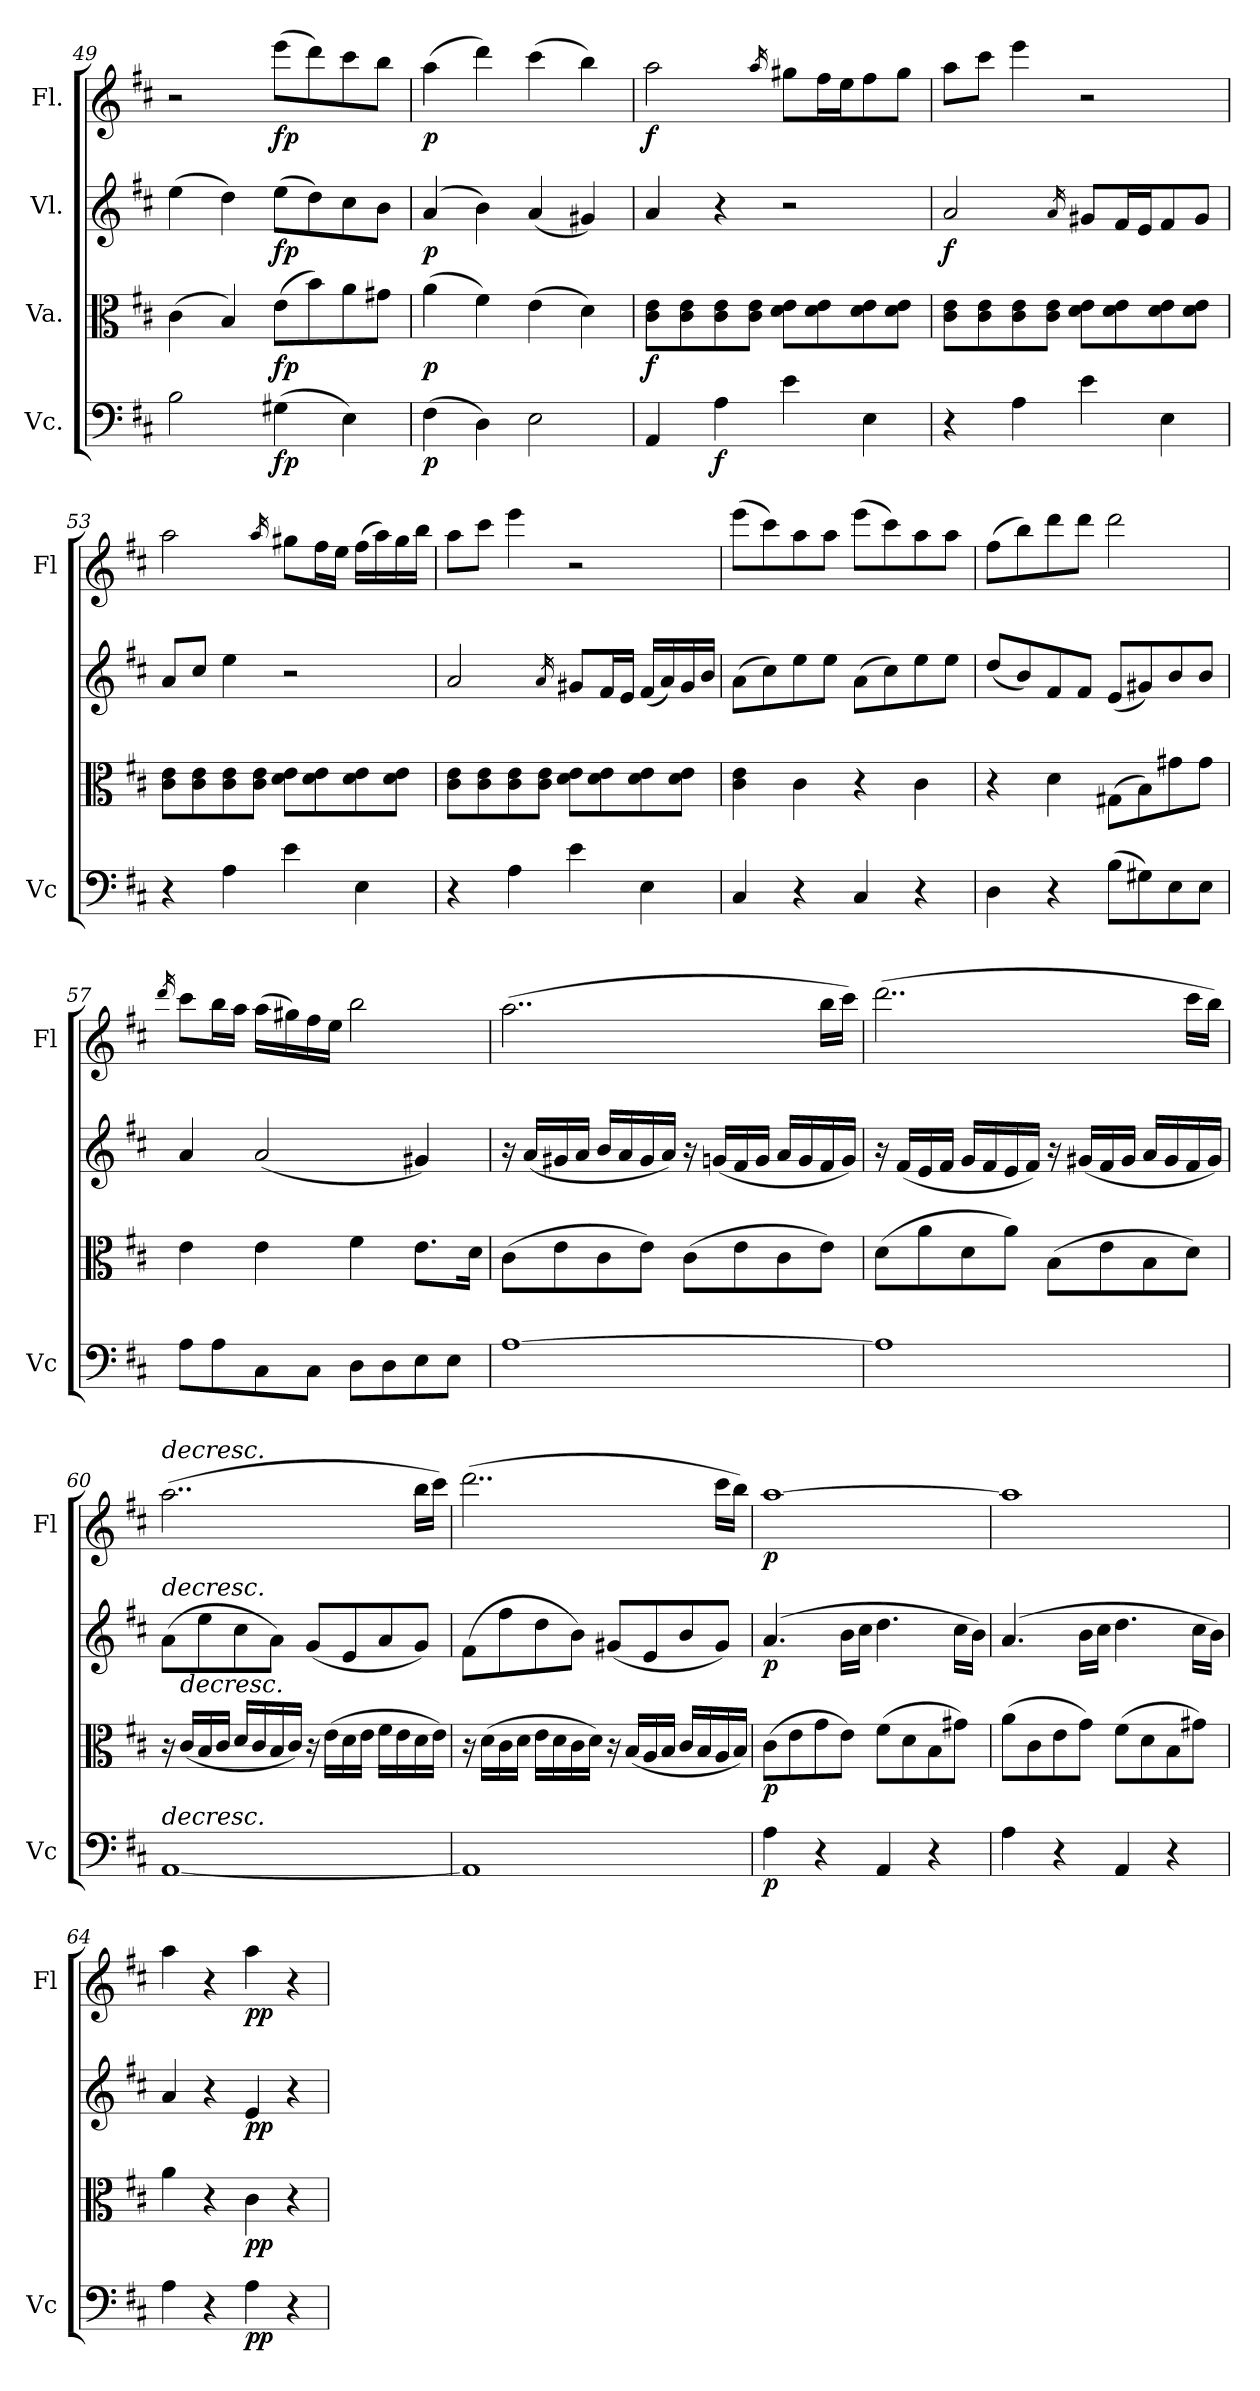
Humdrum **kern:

**kern	**dynam	**kern	**dynam	**kern	**dynam	**kern	**dynam
*part4	*part4	*part3	*part3	*part2	*part2	*part1	*part1
*staff4	*staff4	*staff3	*staff3	*staff2	*staff2	*staff1	*staff1
*I"Vc.	*	*I"Va.	*	*I"Vl.	*	*I"Fl.	*
*I'Vc	*	*	*	*	*	*I'Fl	*
*clefF4	*	*clefC3	*	*clefG2	*	*clefG2	*
*k[f#c#]	*	*k[f#c#]	*	*k[f#c#]	*	*k[f#c#]	*
=49	=49	=49	=49	=49	=49	=49	=49
2B\	.	(>4c#\	.	(>4ee\	.	2r	.
.	.	4B/)	.	4dd\)	.	.	.
!	!LO:DY:b	!	!	!	!	!	!
!	!LO:DY:n=1:b	!	!LO:DY:b	!	!	!	!
!	!	!	!LO:DY:n=1:b	!	!LO:DY:b	!	!
!	!	!	!	!	!LO:DY:n=1:b	!	!LO:DY:b
!	!	!	!	!	!	!	!LO:DY:n=1:b
(>4G#X\	f p	(>8e\L	f p	(>8ee\L	f p	(>8eee\L	f p
.	.	8b\)	.	8dd\)	.	8ddd\)	.
4E\)	.	8a\	.	8cc#\	.	8ccc#\	.
.	.	8g#X\J	.	8b\J	.	8bb\J	.
=50	=50	=50	=50	=50	=50	=50	=50
!	!LO:DY:b	!	!LO:DY:b	!	!LO:DY:b	!	!LO:DY:b
(>4F#\	p	(>4a\	p	(>4a/	p	(>4aa\	p
4D\)	.	4f#\)	.	4b\)	.	4ddd\)	.
2E\	.	(>4e\	.	(<4a/	.	(>4ccc#\	.
.	.	4d\)	.	4g#X/)	.	4bb\)	.
!!LO:PB:g=z
=51	=51	=51	=51	=51	=51	=51	=51
!	!	!	!LO:DY:b	!	!	!	!LO:DY:b
4AA/	.	8c#\ 8e\L	f	4a/	.	2aa\	f
.	.	8c#\ 8e\	.	.	.	.	.
!	!LO:DY:b	!	!	!	!	!	!
4A\	f	8c#\ 8e\	.	4r	.	.	.
.	.	8c#\ 8e\J	.	.	.	.	.
.	.	.	.	.	.	16qaa/	.
4e\	.	8d\ 8e\L	.	2r	.	8gg#X\L	.
.	.	8d\ 8e\	.	.	.	16ff#\L	.
.	.	.	.	.	.	16ee\J	.
4E\	.	8d\ 8e\	.	.	.	8ff#\	.
.	.	8d\ 8e\J	.	.	.	8gg#\J	.
=52	=52	=52	=52	=52	=52	=52	=52
!	!	!	!	!	!LO:DY:b	!	!
4r	.	8c#\ 8e\L	.	2a/	f	8aa\L	.
.	.	8c#\ 8e\	.	.	.	8ccc#\J	.
4A\	.	8c#\ 8e\	.	.	.	4eee\	.
.	.	8c#\ 8e\J	.	.	.	.	.
.	.	.	.	16qa/	.	.	.
4e\	.	8d\ 8e\L	.	8g#X/L	.	2r	.
.	.	8d\ 8e\	.	16f#/L	.	.	.
.	.	.	.	16e/J	.	.	.
4E\	.	8d\ 8e\	.	8f#/	.	.	.
.	.	8d\ 8e\J	.	8g#/J	.	.	.
=53	=53	=53	=53	=53	=53	=53	=53
4r	.	8c#\ 8e\L	.	8a/L	.	2aa\	.
.	.	8c#\ 8e\	.	8cc#/J	.	.	.
4A\	.	8c#\ 8e\	.	4ee\	.	.	.
.	.	8c#\ 8e\J	.	.	.	.	.
.	.	.	.	.	.	16qaa/	.
4e\	.	8d\ 8e\L	.	2r	.	8gg#X\L	.
.	.	8d\ 8e\	.	.	.	16ff#\L	.
.	.	.	.	.	.	16ee\JJ	.
4E\	.	8d\ 8e\	.	.	.	(>16ff#\LL	.
.	.	.	.	.	.	16aa\)	.
.	.	8d\ 8e\J	.	.	.	16gg#\	.
.	.	.	.	.	.	16bb\JJ	.
=54	=54	=54	=54	=54	=54	=54	=54
4r	.	8c#\ 8e\L	.	2a/	.	8aa\L	.
.	.	8c#\ 8e\	.	.	.	8ccc#\J	.
4A\	.	8c#\ 8e\	.	.	.	4eee\	.
.	.	8c#\ 8e\J	.	.	.	.	.
.	.	.	.	16qa/	.	.	.
4e\	.	8d\ 8e\L	.	8g#X/L	.	2r	.
.	.	8d\ 8e\	.	16f#/L	.	.	.
.	.	.	.	16e/JJ	.	.	.
4E\	.	8d\ 8e\	.	(<16f#/LL	.	.	.
.	.	.	.	16a/)	.	.	.
.	.	8d\ 8e\J	.	16g#/	.	.	.
.	.	.	.	16b/JJ	.	.	.
=55	=55	=55	=55	=55	=55	=55	=55
4C#/	.	4c#\ 4e\	.	(>8a\L	.	(>8eee\L	.
.	.	.	.	8cc#\)	.	8ccc#\)	.
4r	.	4c#\	.	8ee\	.	8aa\	.
.	.	.	.	8ee\J	.	8aa\J	.
4C#/	.	4r	.	(>8a\L	.	(>8eee\L	.
.	.	.	.	8cc#\)	.	8ccc#\)	.
4r	.	4c#\	.	8ee\	.	8aa\	.
.	.	.	.	8ee\J	.	8aa\J	.
!!LO:LB:g=z
=56	=56	=56	=56	=56	=56	=56	=56
4D\	.	4r	.	(<8dd/L	.	(>8ff#\L	.
.	.	.	.	8b/)	.	8bb\)	.
4r	.	4d\	.	8f#/	.	8ddd\	.
.	.	.	.	8f#/J	.	8ddd\J	.
(>8B\L	.	(>8G#X\L	.	(<8e/L	.	2ddd\	.
8G#X\)	.	8B\)	.	8g#X/)	.	.	.
8E\	.	8g#X\	.	8b/	.	.	.
8E\J	.	8g#\J	.	8b/J	.	.	.
=57	=57	=57	=57	=57	=57	=57	=57
.	.	.	.	.	.	16qddd/	.
8A\L	.	4e\	.	4a/	.	8ccc#\L	.
8A\	.	.	.	.	.	16bb\L	.
.	.	.	.	.	.	16aa\JJ	.
8C#\	.	4e\	.	(<2a/	.	(>16aa\LL	.
.	.	.	.	.	.	16gg#X\)	.
8C#\J	.	.	.	.	.	16ff#\	.
.	.	.	.	.	.	16ee\JJ	.
8D\L	.	4f#\	.	.	.	2bb\	.
8D\	.	.	.	.	.	.	.
8E\	.	8.e\L	.	4g#X/)	.	.	.
8E\J	.	.	.	.	.	.	.
.	.	16d\Jk	.	.	.	.	.
=58	=58	=58	=58	=58	=58	=58	=58
[1A	.	(>8c#\L	.	16r	.	(>2..aa\	.
.	.	.	.	(<16a/LL	.	.	.
.	.	8e\	.	16g#X/	.	.	.
.	.	.	.	16a/JJ	.	.	.
.	.	8c#\	.	16b/LL	.	.	.
.	.	.	.	16a/	.	.	.
.	.	8e\J)	.	16g#/	.	.	.
.	.	.	.	16a/JJ)	.	.	.
.	.	(>8c#\L	.	16r	.	.	.
.	.	.	.	(<16gn/LL	.	.	.
.	.	8e\	.	16f#/	.	.	.
.	.	.	.	16g/JJ	.	.	.
.	.	8c#\	.	16a/LL	.	.	.
.	.	.	.	16g/	.	.	.
.	.	8e\J)	.	16f#/	.	16bb\LL	.
.	.	.	.	16g/JJ)	.	16ccc#\JJ)	.
=59	=59	=59	=59	=59	=59	=59	=59
1A]	.	(>8d\L	.	16r	.	(>2..ddd\	.
.	.	.	.	(<16f#/LL	.	.	.
.	.	8a\	.	16e/	.	.	.
.	.	.	.	16f#/JJ	.	.	.
.	.	8d\	.	16g/LL	.	.	.
.	.	.	.	16f#/	.	.	.
.	.	8a\J)	.	16e/	.	.	.
.	.	.	.	16f#/JJ)	.	.	.
.	.	(>8B\L	.	16r	.	.	.
.	.	.	.	(<16g#X/LL	.	.	.
.	.	8e\	.	16f#/	.	.	.
.	.	.	.	16g#/JJ	.	.	.
.	.	8B\	.	16a/LL	.	.	.
.	.	.	.	16g#/	.	.	.
.	.	8d\J)	.	16f#/	.	16ccc#\LL	.
.	.	.	.	16g#/JJ)	.	16bb\JJ)	.
!!LO:LB:g=z
=60	=60	=60	=60	=60	=60	=60	=60
!	!	!	!	!	!	!LO:TX:a:i:t=decresc.	!
!	!	!	!	!LO:TX:a:i:t=decresc.	!	!	!
!LO:TX:a:i:t=decresc.	!	!	!	!	!	!	!
[1AA	.	16r	.	(>8a\L	.	(>2..aa\	.
!	!	!LO:TX:a:i:t=decresc.	!	!	!	!	!
.	.	(<16c#/LL	.	.	.	.	.
.	.	16B/	.	8ee\	.	.	.
.	.	16c#/JJ	.	.	.	.	.
.	.	16d/LL	.	8cc#\	.	.	.
.	.	16c#/	.	.	.	.	.
.	.	16B/	.	8a\J)	.	.	.
.	.	16c#/JJ)	.	.	.	.	.
.	.	16r	.	(<8g/L	.	.	.
.	.	(>16e\LL	.	.	.	.	.
.	.	16d\	.	8e/	.	.	.
.	.	16e\JJ	.	.	.	.	.
.	.	16f#\LL	.	8a/	.	.	.
.	.	16e\	.	.	.	.	.
.	.	16d\	.	8g/J)	.	16bb\LL	.
.	.	16e\JJ)	.	.	.	16ccc#\JJ)	.
=61	=61	=61	=61	=61	=61	=61	=61
1AA]	.	16r	.	(>8f#\L	.	(>2..ddd\	.
.	.	(>16d\LL	.	.	.	.	.
.	.	16c#\	.	8ff#\	.	.	.
.	.	16d\JJ	.	.	.	.	.
.	.	16e\LL	.	8dd\	.	.	.
.	.	16d\	.	.	.	.	.
.	.	16c#\	.	8b\J)	.	.	.
.	.	16d\JJ)	.	.	.	.	.
.	.	16r	.	(<8g#X/L	.	.	.
.	.	(<16B/LL	.	.	.	.	.
.	.	16A/	.	8e/	.	.	.
.	.	16B/JJ	.	.	.	.	.
.	.	16c#/LL	.	8b/	.	.	.
.	.	16B/	.	.	.	.	.
.	.	16A/	.	8g#/J)	.	16ccc#\LL	.
.	.	16B/JJ)	.	.	.	16bb\JJ)	.
=62	=62	=62	=62	=62	=62	=62	=62
!	!LO:DY:b	!	!LO:DY:b	!	!LO:DY:b	!	!LO:DY:b
4A\	p	(>8c#\L	p	(>4.a/	p	[1aa	p
.	.	8e\	.	.	.	.	.
4r	.	8g\	.	.	.	.	.
.	.	8e\J)	.	16b\LL	.	.	.
.	.	.	.	16cc#\JJ	.	.	.
4AA/	.	(>8f#\L	.	4.dd\	.	.	.
.	.	8d\	.	.	.	.	.
4r	.	8B\	.	.	.	.	.
.	.	8g#X\J)	.	16cc#\LL	.	.	.
.	.	.	.	16b\JJ)	.	.	.
=63	=63	=63	=63	=63	=63	=63	=63
4A\	.	(>8a\L	.	(>4.a/	.	1aa]	.
.	.	8c#\	.	.	.	.	.
4r	.	8e\	.	.	.	.	.
.	.	8g\J)	.	16b\LL	.	.	.
.	.	.	.	16cc#\JJ	.	.	.
4AA/	.	(>8f#\L	.	4.dd\	.	.	.
.	.	8d\	.	.	.	.	.
4r	.	8B\	.	.	.	.	.
.	.	8g#X\J)	.	16cc#\LL	.	.	.
.	.	.	.	16b\JJ)	.	.	.
!!LO:LB:g=z
=64	=64	=64	=64	=64	=64	=64	=64
4A\	.	4a\	.	4a/	.	4aa\	.
4r	.	4r	.	4r	.	4r	.
!	!LO:DY:b	!	!LO:DY:b	!	!LO:DY:b	!	!LO:DY:b
4A\	pp	4c#\	pp	4e/	pp	4aa\	pp
4r	.	4r	.	4r	.	4r	.
=	=	=	=	=	=	=	=
*-	*-	*-	*-	*-	*-	*-	*-
